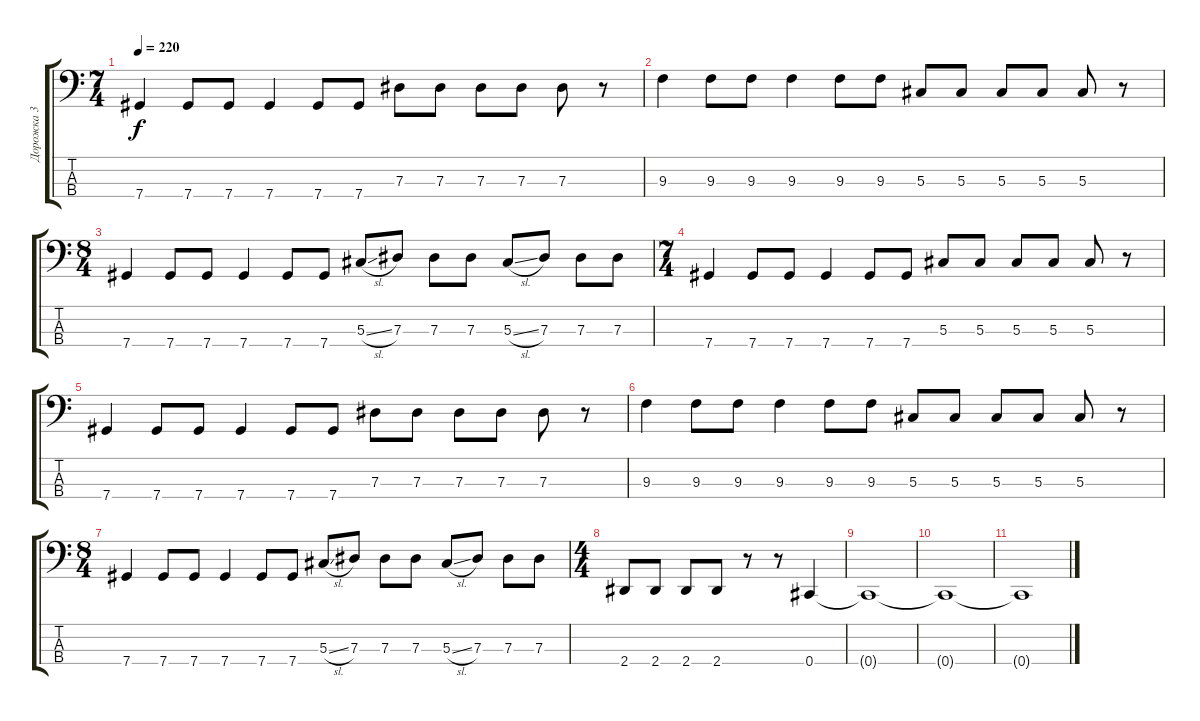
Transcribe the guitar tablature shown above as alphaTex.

\track ("Дорожка 3" "Дорожка 3") {instrument electricbasspick}
\staff {score tabs}
\tuning (Gb2 Db2 Ab1 Db1) {hide}
\ts (7 4)
\tempo 220
\clef f4
\ks c
7.4.4{dy f} 7.4.8 7.4.8 7.4.4 7.4.8 7.4.8 7.3.8 7.3.8 7.3.8 7.3.8 7.3.8 r.8 |
9.3.4 9.3.8 9.3.8 9.3.4 9.3.8 9.3.8 5.3.8 5.3.8 5.3.8 5.3.8 5.3.8 r.8 |
\ts (8 4)
7.4.4 7.4.8 7.4.8 7.4.4 7.4.8 7.4.8 5.3{sl}.8 7.3.8 7.3.8 7.3.8 5.3{sl}.8 7.3.8 7.3.8 7.3.8 |
\ts (7 4)
7.4.4 7.4.8 7.4.8 7.4.4 7.4.8 7.4.8 5.3.8 5.3.8 5.3.8 5.3.8 5.3.8 r.8 |
7.4.4 7.4.8 7.4.8 7.4.4 7.4.8 7.4.8 7.3.8 7.3.8 7.3.8 7.3.8 7.3.8 r.8 |
9.3.4 9.3.8 9.3.8 9.3.4 9.3.8 9.3.8 5.3.8 5.3.8 5.3.8 5.3.8 5.3.8 r.8 |
\ts (8 4)
7.4.4 7.4.8 7.4.8 7.4.4 7.4.8 7.4.8 5.3{sl}.8 7.3.8 7.3.8 7.3.8 5.3{sl}.8 7.3.8 7.3.8 7.3.8 |
\ts (4 4)
2.4.8 2.4.8 2.4.8 2.4.8 r.8 r.8 0.4.4 |
0.4{t}.1 |
0.4{t}.1 |
0.4{t}.1
